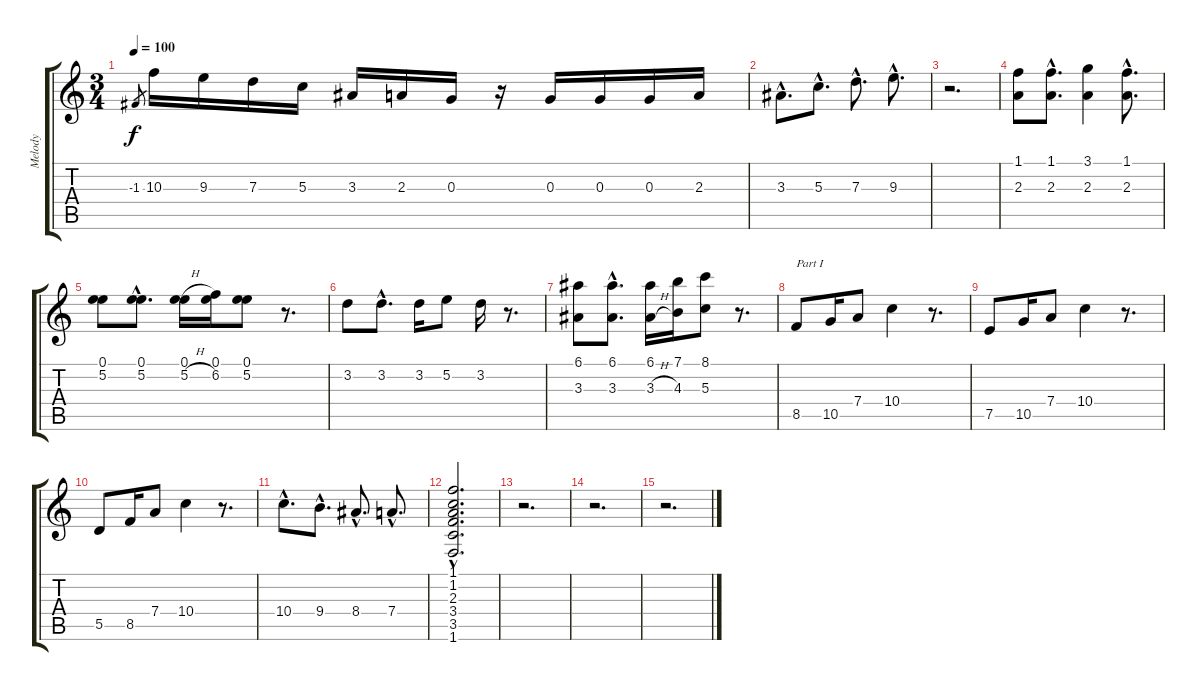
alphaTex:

\track ("Melody" "Melody") {instrument electricguitarjazz}
\staff {score tabs}
\tuning (E4 B3 G3 D3 A2 E2) {hide}
\ts (3 4)
\tempo 100
\clef g2
\ks c
-1.3.8{gr dy f} 10.3.16 9.3.16 7.3.16 5.3.16 3.3.16 2.3.16 0.3.16 r.16 0.3.16 0.3.16 0.3.16 2.3.16 |
3.3{hac}.8{d} 5.3{hac}.8{d} 7.3{hac}.8{d} 9.3{hac}.8{d} |
r.2{d} |
(1.1 2.3).8 (1.1{hac} 2.3{hac}).8{d} (3.1 2.3).4 (1.1{hac} 2.3{hac}).8{d} |
(0.1 5.2).8 (0.1{hac} 5.2{hac}).8{d} (0.1 5.2{h}).16 (0.1 6.2).16 (0.1 5.2).8 r.8{d} |
3.2.8 3.2{hac}.8{d} 3.2.16 5.2.8 3.2.16 r.8{d} |
(6.1 3.3).8 (6.1{hac} 3.3{hac}).8{d} (6.1 3.3{h}).16 (7.1 4.3).16 (8.1 5.3).8 r.8{d} |
8.5.8{txt "Part I"} 10.5.16 7.4.8 10.4.4 r.8{d} |
7.5.8 10.5.16 7.4.8 10.4.4 r.8{d} |
5.5.8 8.5.16 7.4.8 10.4.4 r.8{d} |
10.4{hac}.8{d} 9.4{hac}.8{d} 8.4{hac}.8{d} 7.4{hac}.8{d} |
(1.1{hac} 1.2{hac} 2.3{hac} 3.4{hac} 3.5{hac} 1.6{hac}).2{d} |
r.2{d} |
r.2{d} |
r.2{d}
